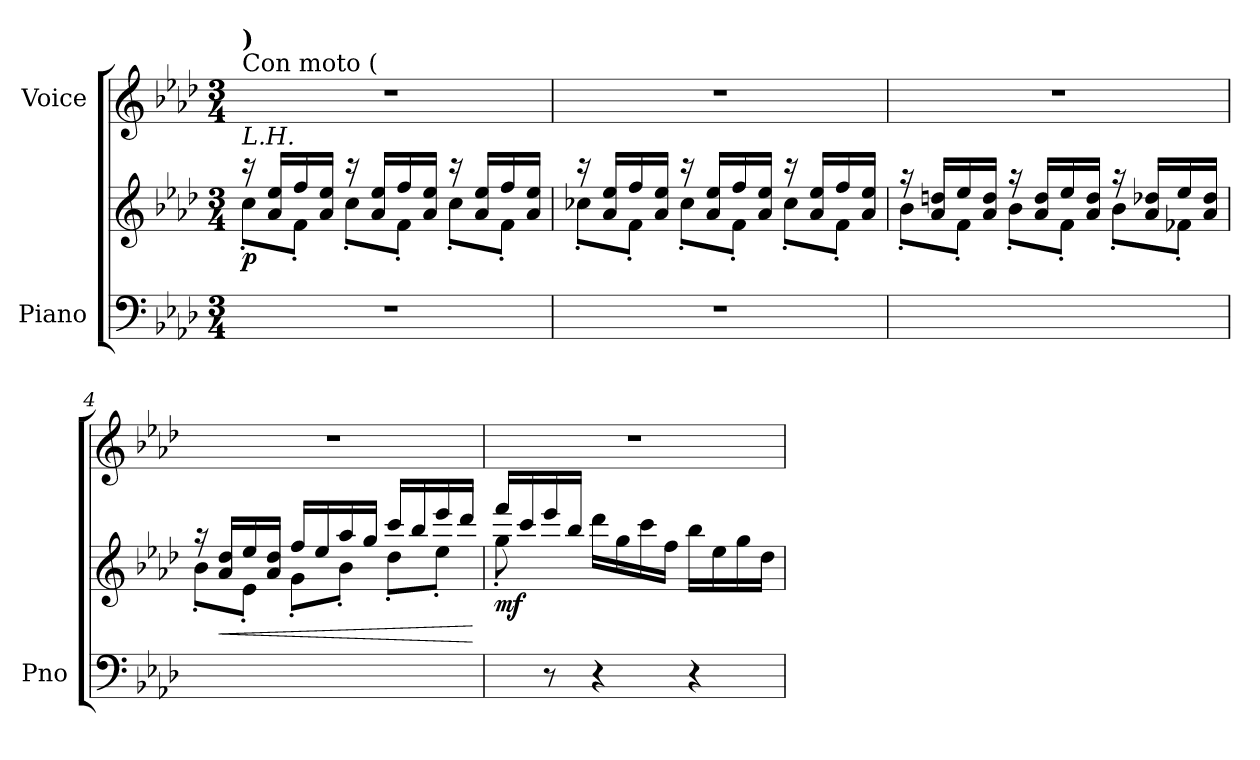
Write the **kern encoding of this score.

**kern	**kern	**dynam	**kern
*part2	*part2	*part2	*part1
*staff3	*staff2	*staff2/3	*staff1
*I"Piano	*	*	*I"Voice
*I'Pno	*	*	*
*clefF4	*clefG2	*	*clefG2
*k[b-e-a-d-]	*k[b-e-a-d-]	*	*k[b-e-a-d-]
*M3/4	*M3/4	*	*M3/4
*MM116	*MM116	*	*MM116
=1	=1	=1	=1
*	*^	*	*
!	!	!	!	!LO:TX:a:t=Con moto  (
!	!	!	!	!LO:TX:a:B:t=)
!	!LO:TX:i:t=L.H.	!	!	!
!	!	!	!LO:DY:b	!
2.r	16r	8cc'\L	p	2.r
.	16a-/ 16ee-/LL	.	.	.
.	16ff/	8f'\J	.	.
.	16a-/ 16ee-/JJ	.	.	.
.	16r	8cc'\L	.	.
.	16a-/ 16ee-/LL	.	.	.
.	16ff/	8f'\J	.	.
.	16a-/ 16ee-/JJ	.	.	.
.	16r	8cc'\L	.	.
.	16a-/ 16ee-/LL	.	.	.
.	16ff/	8f'\J	.	.
.	16a-/ 16ee-/JJ	.	.	.
=2	=2	=2	=2	=2
2.r	16r	8cc-X'\L	.	2.r
.	16a-/ 16ee-/LL	.	.	.
.	16ff/	8f'\J	.	.
.	16a-/ 16ee-/JJ	.	.	.
.	16r	8cc-'\L	.	.
.	16a-/ 16ee-/LL	.	.	.
.	16ff/	8f'\J	.	.
.	16a-/ 16ee-/JJ	.	.	.
.	16r	8cc-'\L	.	.
.	16a-/ 16ee-/LL	.	.	.
.	16ff/	8f'\J	.	.
.	16a-/ 16ee-/JJ	.	.	.
=3	=3	=3	=3	=3
2.ryy	16r	8b-'<\L	.	2.r
.	16a-/ 16ddn/LL	.	.	.
.	16ee-/	8f'<\J	.	.
.	16a-/ 16dd/JJ	.	.	.
.	16r	8b-'<\L	.	.
.	16a-/ 16dd/LL	.	.	.
.	16ee-/	8f'<\J	.	.
.	16a-/ 16dd/JJ	.	.	.
.	16r	8b-'<\L	.	.
.	16a-/ 16dd-X/LL	.	.	.
.	16ee-/	8f-X'<\J	.	.
.	16a-/ 16dd-/JJ	.	.	.
=4	=4	=4	=4	=4
2.ryy	16r	8b-'<\L	.	2.r
!	!	!	!LO:HP:b	!
.	16a-/ 16dd-/LL	.	<	.
.	16ee-/	8e-'<\J	.	.
.	16a-/ 16dd-/JJ	.	.	.
.	16ff/LL	8g'<\L	.	.
.	16ee-/	.	.	.
.	16aa-/	8b-'<\J	.	.
.	16gg/JJ	.	.	.
.	16ccc/LL	8dd-'<\L	.	.
.	16bb-/	.	.	.
.	16eee-/	8ee-'<\J	.	.
.	16ddd-/JJ	.	.	.
*	*v	*v	*	*
.	.	[	.
=5	=5	=5	=5
*	*^	*	*
!	!	!	!LO:DY:b	!
8ryy	16fff/LL	8gg'<\	mf	2.r
.	16ccc/	.	.	.
8r	16eee-/	2ryy	.	.
.	16bb-/JJ	.	.	.
4r	16ddd-\LL	.	.	.
.	16gg\	.	.	.
.	16ccc\	.	.	.
.	16ff\JJ	.	.	.
4r	16bb-\LL	.	.	.
.	16ee-\	.	.	.
.	16gg\	8ryy	.	.
.	16dd-\JJ	.	.	.
*	*v	*v	*	*
=	=	=	=
*-	*-	*-	*-
